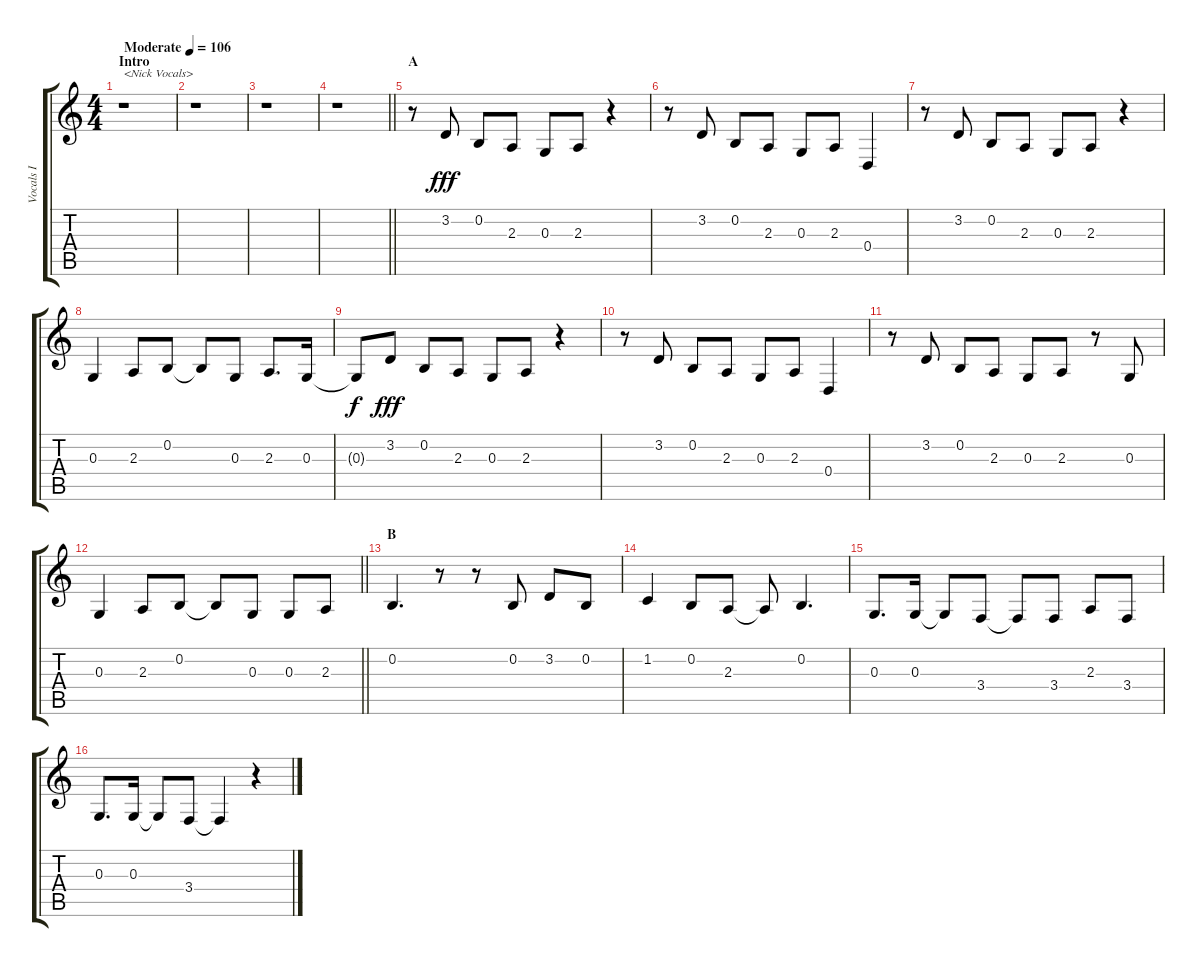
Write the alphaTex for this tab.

\track ("Vocals I" "Vocals I") {instrument voiceoohs}
\staff {score tabs}
\tuning (E4 B3 G3 D3 A2 E2) {hide}
\ts (4 4)
\section ("" "Intro")
\tempo (106 "Moderate")
\clef g2
\ks c
r.1{txt "<Nick Vocals>" dy fff instrument voiceoohs} |
r.1 |
r.1 |
\barLineRight lightlight
r.1 |
\section ("" "A")
r.8 3.2.8 0.2.8 2.3.8 0.3.8 2.3.8 r.4 |
r.8 3.2.8 0.2.8 2.3.8 0.3.8 2.3.8 0.4.4 |
r.8 3.2.8 0.2.8 2.3.8 0.3.8 2.3.8 r.4 |
0.3.4 2.3.8 0.2.8 0.2{t}.8 0.3.8 2.3.8{d} 0.3.16 |
0.3{t}.8{dy f} 3.2.8{dy fff} 0.2.8 2.3.8 0.3.8 2.3.8 r.4 |
r.8 3.2.8 0.2.8 2.3.8 0.3.8 2.3.8 0.4.4 |
r.8 3.2.8 0.2.8 2.3.8 0.3.8 2.3.8 r.8 0.3.8 |
\barLineRight lightlight
0.3.4 2.3.8 0.2.8 0.2{t}.8 0.3.8 0.3.8 2.3.8 |
\section ("" "B")
0.2.4{d} r.8 r.8 0.2.8 3.2.8 0.2.8 |
1.2.4 0.2.8 2.3.8 2.3{t}.8 0.2.4{d} |
0.3.8{d} 0.3.16 0.3{t}.8 3.4.8 3.4{t}.8 3.4.8 2.3.8 3.4.8 |
0.3.8{d} 0.3.16 0.3{t}.8 3.4.8 3.4{t}.4 r.4
